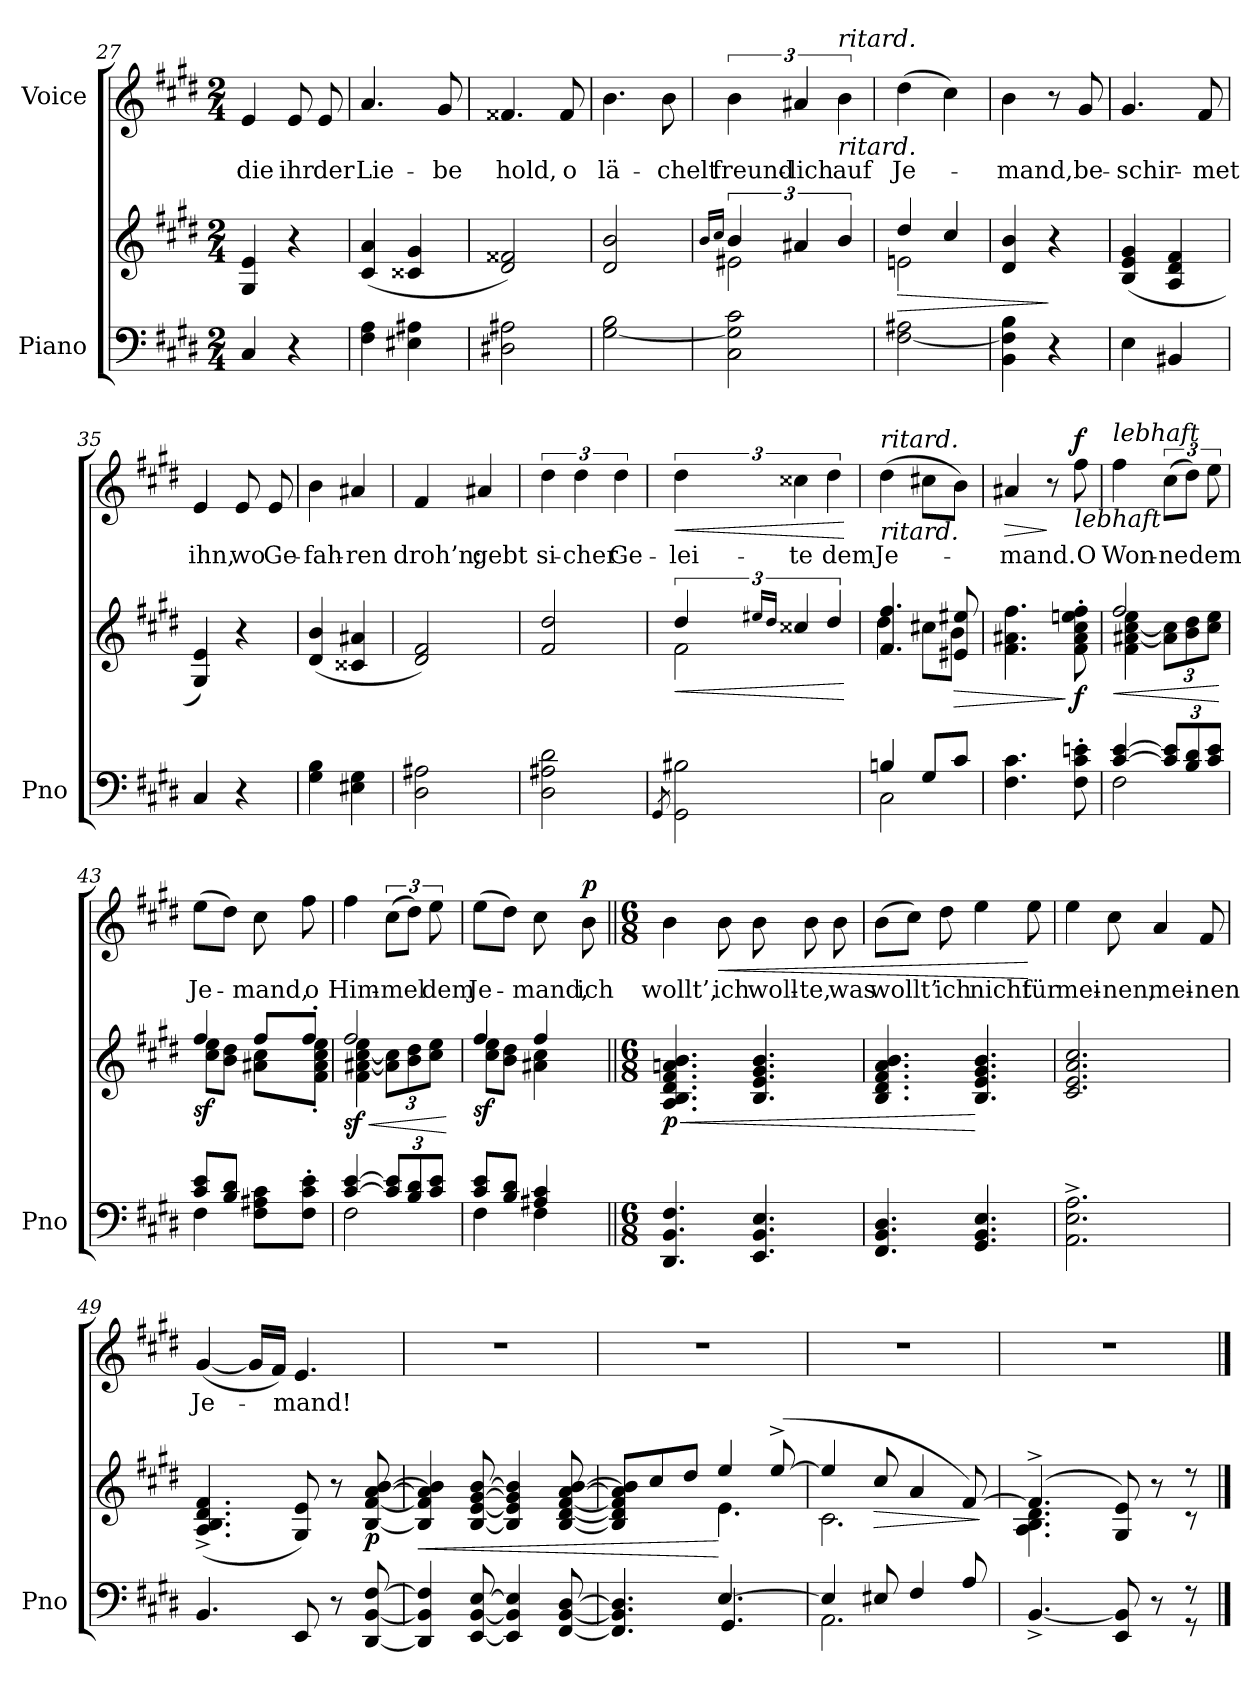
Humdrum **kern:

**kern	**kern	**dynam	**kern	**text	**dynam
*part2	*part2	*part2	*part1	*part1	*part1
*staff3	*staff2	*staff2/3	*staff1	*staff1	*staff1
*I"Piano	*	*	*I"Voice	*	*
*I'Pno	*	*	*	*	*
*clefF4	*clefG2	*	*clefG2	*	*
*k[f#c#g#d#]	*k[f#c#g#d#]	*	*k[f#c#g#d#]	*	*
*M2/4	*M2/4	*	*M2/4	*	*
=27	=27	=27	=27	=27	=27
!	!	!	!	!LO:LY:b	!
4C#/	4G#/ 4e/	.	4e/	die	.
!	!	!	!	!LO:LY:b	!
4r	4r	.	8e/	ihr	.
!	!	!	!	!LO:LY:b	!
.	.	.	8e/	der	.
=28	=28	=28	=28	=28	=28
!	!	!	!	!LO:LY:b	!
4F#\ 4A\	(<4c#/ 4a/	.	4.a/	Lie-	.
4E#X\ 4A#X\	4c##X/ 4g#/	.	.	.	.
!	!	!	!	!LO:LY:b	!
.	.	.	8g#/	-be	.
=29	=29	=29	=29	=29	=29
!	!	!	!	!LO:LY:b	!
2D#X\ 2A#X\	2d#/ 2f##X/)	.	4.f##X/	hold,	.
!	!	!	!	!LO:LY:b	!
.	.	.	8f##/	o	.
=30	=30	=30	=30	=30	=30
!	!	!	!	!LO:LY:b	!
[2G#\ 2B\	2d#/ 2b/	.	4.b\	lä-	.
!	!	!	!	!LO:LY:b	!
.	.	.	8b\	-chelt	.
=31	=31	=31	=31	=31	=31
.	16qb/LL	.	.	.	.
.	16qcc#/JJ	.	.	.	.
*	*^	*	*	*	*
!	!	!	!	!	!LO:LY:b	!
2C#\ 2G#\] 2c#\	6b/	2e#X\	.	6b\	freund-	.
!	!	!	!	!	!LO:LY:b	!
.	6a#X/	.	.	6a#X/	-lich	.
!	!	!	!	!LO:TX:a:i:t=ritard.	!	!
!	!	!	!	!LO:TX:b:i:t=ritard.	!	!
!	!	!	!	!	!LO:LY:b	!
.	6b/	.	.	6b\	auf	.
=32	=32	=32	=32	=32	=32	=32
!	!	!	!LO:HP:b	!	!LO:LY:b	!
[2F#\ 2A#X\	4dd#:/	2en\	>	(>4dd#\	Je-	.
.	4cc#/	.	.	4cc#\)	.	.
*	*v	*v	*	*	*	*
=33	=33	=33	=33	=33	=33
!	!	!	!	!LO:LY:b	!
4BB\ 4F#\] 4B\	4d#/ 4b/	.	4b\	-mand,	.
4r	4r	]	8r	.	.
!	!	!	!	!LO:LY:b	!
.	.	.	8g#/	be-	.
=34	=34	=34	=34	=34	=34
!	!	!	!	!LO:LY:b	!
4E\	(<4B/ 4e/ 4g#/	.	4.g#/	-schir-	.
4BB#X/	4A/ 4d#/ 4f#/	.	.	.	.
!	!	!	!	!LO:LY:b	!
.	.	.	8f#/	-met	.
!!LO:LB:g=z
=35	=35	=35	=35	=35	=35
!	!	!	!	!LO:LY:b	!
4C#/	4G#/ 4e/)	.	4e/	ihn,	.
!	!	!	!	!LO:LY:b	!
4r	4r	.	8e/	wo	.
!	!	!	!	!LO:LY:b	!
.	.	.	8e/	Ge-	.
=36	=36	=36	=36	=36	=36
!	!	!	!	!LO:LY:b	!
4G#\ 4B\	(<4d#/ 4b/	.	4b\	-fah-	.
!	!	!	!	!LO:LY:b	!
4E#X\ 4G#\	4c##X/ 4a#X/	.	4a#X/	-ren	.
=37	=37	=37	=37	=37	=37
!	!	!	!	!LO:LY:b	!
2D#\ 2A#X\	2d#/ 2f#/)	.	4f#/	droh’n;	.
!	!	!	!	!LO:LY:b	!
.	.	.	4a#X/	gebt	.
=38	=38	=38	=38	=38	=38
!	!	!	!	!LO:LY:b	!
2D#\ 2A#X\ 2d#\	2f#/ 2dd#/	.	6dd#\	si-	.
!	!	!	!	!LO:LY:b	!
.	.	.	6dd#\	-cher	.
!	!	!	!	!LO:LY:b	!
.	.	.	6dd#\	Ge-	.
=39	=39	=39	=39	=39	=39
8qGG#/	.	.	.	.	.
!	!	!LO:HP:b	!	!LO:LY:b	!LO:HP:b
*	*^	*	*	*	*
2GG#\ 2B#X\	6dd#/	2f#\	<	6dd#\	-lei-	<
.	16qee#X/LL	.	.	.	.	.
.	16qdd#/JJ	.	.	.	.	.
!	!	!	!	!	!LO:LY:b	!
.	6cc##X/	.	.	6cc##X\	-te	.
!	!	!	!	!	!LO:LY:b	!
.	6dd#/	.	.	6dd#\	dem	.
*	*v	*v	*	*	*	*
.	.	[	.	.	[
=40	=40	=40	=40	=40	=40
*^	*^	*	*	*	*
!	!	!	!	!	!LO:TX:i:t=ritard.	!	!
!	!	!	!	!	!LO:TX:b:i:t=ritard.	!	!
!	!	!	!	!	!	!LO:LY:b	!
4Bn/	2C#\	4.f#/ 4.ff#/	4dd#\	.	(>4dd#\	Je-	.
8G#/L	.	.	8cc#X\L	.	8cc#X\L	.	.
!	!	!	!	!LO:HP:b	!	!	!
8c#/J	.	8e#X/ 8ee#X/	8b\J	>	8b\J)	.	.
*v	*v	*	*	*	*	*	*
=41	=41	=41	=41	=41	=41	=41
!	!	!	!	!	!LO:LY:b	!LO:HP:b
*	*v	*v	*	*	*	*
4.F#\ 4.c#\	4.f#\ 4.a#X\ 4.ff#\	.	4a#X/	-mand.	>
.	.	.	8r	.	]
!	!	!	!LO:TX:b:i:t=lebhaft	!	!
!	!	!LO:DY:n=1:b	!	!LO:LY:b	!LO:DY:a
8F#\' 8c#\' 8en\'	8f#\' 8a#\' 8cc#\' 8een\' 8ff#\'	] f	8ff#\	O	f
=42	=42	=42	=42	=42	=42
*^	*	*	*	*	*
!	!	!	!	!LO:TX:i:t=lebhaft	!	!
!	!	!	!LO:HP:b	!	!LO:LY:b	!
*	*	*^	*	*	*	*
[4c#/ [4e/	2F#\	2ff#/	4f#\ [4a#X\ [4cc#\ 4ee\	<	4ff#\	Won-	.
*Xbrackettup	*	*	*Xbrackettup	*	*	*	*
!	!	!	!	!	!	!LO:LY:b	!
12c#/] 12e/]L	.	.	12a#\] 12cc#\]L	.	(>12cc#\L	-ne	.
12B/ 12d#/	.	.	12b\ 12dd#\	.	12dd#\J)	.	.
!	!	!	!	!	!	!LO:LY:b	!
12c#/ 12e/J	.	.	12cc#\ 12ee\J	.	12ee\	dem	.
*v	*v	*	*	*	*	*	*
*	*v	*v	*	*	*	*
.	.	[	.	.	.
!!LO:LB:g=z
=43	=43	=43	=43	=43	=43
*^	*^	*	*	*	*
!	!	!	!	!LO:DY:b	!	!LO:LY:b	!
8c#/ 8e/L	4F#\	4ff#/	8cc#\ 8ee\L	sf	(>8ee\L	Je-	.
8B/ 8d#/J	.	.	8b\ 8dd#\J	.	8dd#\J)	.	.
!	!	!	!	!	!	!LO:LY:b	!
8F#\ 8A#X\ 8c#\L	4ryy	8ff#/L	8a#X\ 8cc#\L	.	8cc#\	-mand,	.
!	!	!	!	!	!	!LO:LY:b	!
8F#\' 8c#\' 8e\'J	.	8ff#'/J	8f#\' 8a#\' 8cc#\' 8ee\'J	.	8ff#\	o	.
=44	=44	=44	=44	=44	=44	=44	=44
!	!	!	!	!LO:HP:b	!	!LO:LY:b	!
!	!	!	!	!LO:DY:n=1:b	!	!	!
[4c#/ [4e/	2F#\	2ff#/	4f#\ [4a#X\ [4cc#\ 4ee\	< sf	4ff#\	Him-	.
!	!	!	!	!	!	!LO:LY:b	!
12c#/] 12e/]L	.	.	12a#\] 12cc#\]L	.	(>12cc#\L	-mel	.
12B/ 12d#/	.	.	12b\ 12dd#\	.	12dd#\J)	.	.
!	!	!	!	!	!	!LO:LY:b	!
12c#/ 12e/J	.	.	12cc#\ 12ee\J	.	12ee\	dem	.
*v	*v	*	*	*	*	*	*
*	*v	*v	*	*	*	*
.	.	[	.	.	.
=45	=45	=45	=45	=45	=45
*^	*^	*	*	*	*
!	!	!	!	!LO:DY:b	!	!LO:LY:b	!
8c#/ 8e/L	4F#\	4ff#/	8cc#\ 8ee\L	sf	(>8ee\L	Je-	.
8B/ 8d#/J	.	.	8b\ 8dd#\J	.	8dd#\J)	.	.
!	!	!	!	!	!	!LO:LY:b	!
4A#X/ 4c#/	4F#\	4ff#/	4a#X\ 4cc#\	.	8cc#\	-mand,	.
!	!	!	!	!	!	!LO:LY:b	!LO:DY:a
.	.	.	.	.	8b\	ich	p
*v	*v	*	*	*	*	*	*
*	*v	*v	*	*	*	*
=46||	=46||	=46||	=46||	=46||	=46||
*M6/8	*M6/8	*	*M6/8	*	*
!	!	!LO:HP:b	!	!LO:LY:b	!
!	!	!LO:DY:n=1:b	!	!	!
4.DD#/ 4.BB/ 4.F#/	4.A/ 4.B/ 4.d#/ 4.f#/ 4.an/ 4.b/	< p	4b\	wollt’,	.
!	!	!	!	!LO:LY:b	!LO:HP:b
.	.	.	8b\	ich	<
!	!	!	!	!LO:LY:b	!
4.EE/ 4.BB/ 4.E/	4.B/ 4.e/ 4.g#/ 4.b/	.	8b\	woll-	.
!	!	!	!	!LO:LY:b	!
.	.	.	8b\	-te,	.
!	!	!	!	!LO:LY:b	!
.	.	.	8b\	was	.
=47	=47	=47	=47	=47	=47
!	!	!	!	!LO:LY:b	!
4.FF#/ 4.BB/ 4.D#/	4.B/ 4.d#/ 4.f#/ 4.a/ 4.b/	.	(>8b\L	wollt’	.
.	.	.	8cc#\J)	.	.
!	!	!	!	!LO:LY:b	!
.	.	.	8dd#\	ich	.
!	!	!	!	!LO:LY:b	!
4.GG#/ 4.BB/ 4.E/	4.B/ 4.e/ 4.g#/ 4.b/	[	4ee\	nicht	.
!	!	!	!	!LO:LY:b	!
.	.	.	8ee\	für	[
!!LO:LB:g=z
=48	=48	=48	=48	=48	=48
!	!	!	!	!LO:LY:b	!
2.AA\^ 2.E\^ 2.A\^	2.c#/ 2.e/ 2.a/ 2.cc#/	.	4ee\	mei-	.
!	!	!	!	!LO:LY:b	!
.	.	.	8cc#\	-nen,	.
!	!	!	!	!LO:LY:b	!
.	.	.	4a/	mei-	.
!	!	!	!	!LO:LY:b	!
.	.	.	8f#/	-nen	.
=49	=49	=49	=49	=49	=49
!	!	!	!	!LO:LY:b	!
4.BB/	(>4.A/^ 4.B/^ 4.d#/^ 4.f#/^	.	(<[4g#/	Je-	.
.	.	.	16g#/LL]	.	.
.	.	.	16f#/JJ)	.	.
!	!	!	!	!LO:LY:b	!
8EE/	8G#/ 8e/)	.	4.e/	-mand!	.
8r	8r	.	.	.	.
!	!	!LO:DY:b	!	!	!
[8DD#/ [8BB/ [8F#/	[8B/ [8f#/ [8a/ [8b/	p	.	.	.
=50	=50	=50	=50	=50	=50
!	!	!LO:HP:b	!	!	!
4DD#/] 4BB/] 4F#/]	4B/] 4f#/] 4a/] 4b/]	<	2.r	.	.
[8EE/ [8BB/ [8E/	[8B/ [8e/ [8g#/ [8b/	.	.	.	.
4EE/] 4BB/] 4E/]	4B/] 4e/] 4g#/] 4b/]	.	.	.	.
[8FF#/ [8BB/ [8D#/	[8B/ [8d#/ [8f#/ [8a/ [8b/	.	.	.	.
=51	=51	=51	=51	=51	=51
*^	*^	*	*	*	*
4.FF#/] 4.BB/] 4.D#/]	4.ryy	8B/] 8d#/] 8f#/] 8a/] 8b/]L	4.ryy	.	2.r	.	.
.	.	8cc#/	.	.	.	.	.
.	.	8dd#/J	.	.	.	.	.
[4.E/	4.GG#/	4ee/	4.e\	[	.	.	.
.	.	(>[8ee^/	.	.	.	.	.
=52	=52	=52	=52	=52	=52	=52	=52
4E/]	2.AA\	4ee/]	2.c#\	.	2.r	.	.
!	!	!	!	!LO:HP:b	!	!	!
8E#X/	.	8cc#/	.	>	.	.	.
4F#/	.	4a/	.	.	.	.	.
8A/	.	[8f#/)	.	.	.	.	.
*v	*v	*	*	*	*	*	*
*	*v	*v	*	*	*	*
.	.	]	.	.	.
=53	=53	=53	=53	=53	=53
*^	*^	*	*	*	*
[4.BB^/	8ryy	(>4.f#^/]	4.A\ 4.B\ 4.d#\	.	2.r	.	.
*v	*v	*	*	*	*	*	*
8EE/ 8BB/]	8G#/ 8e/)	4ryy	.	.	.	.
8r	8r	.	.	.	.	.
*^	*	*	*	*	*	*
8r	8r	8r	8r	.	.	.	.
*v	*v	*	*	*	*	*	*
*	*v	*v	*	*	*	*
==	==	==	==	==	==
*-	*-	*-	*-	*-	*-
